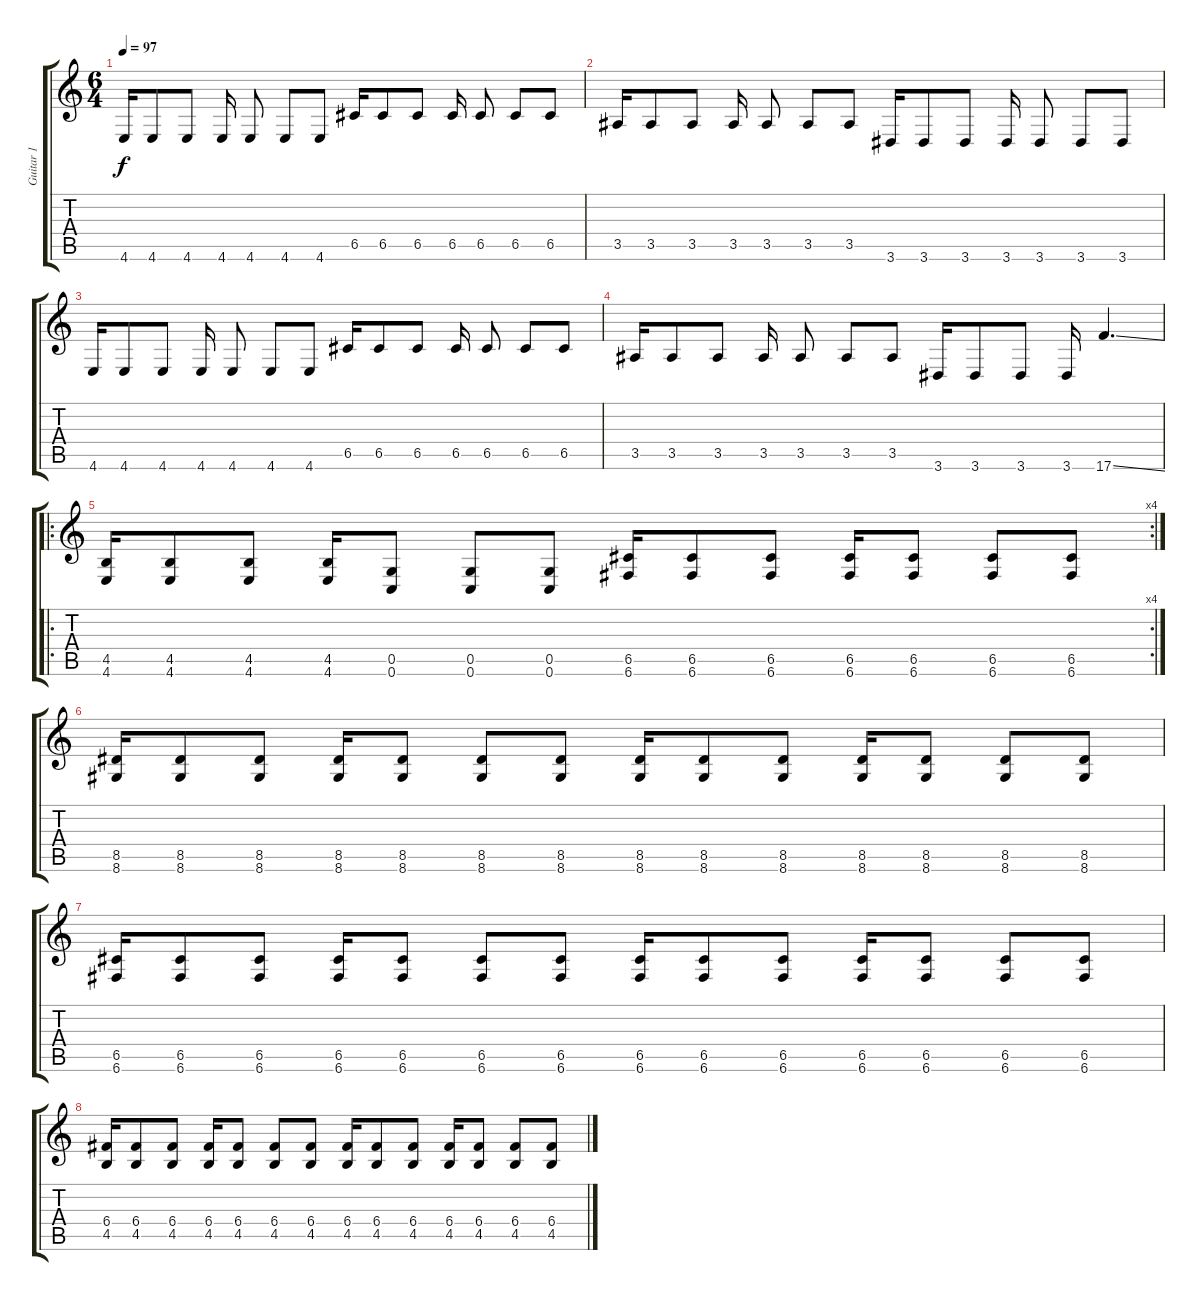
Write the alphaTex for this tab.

\track ("Guitar 1" "Guitar 1") {instrument distortionguitar}
\staff {score tabs}
\tuning (E4 C4 G3 C3 G2 C2) {hide}
\ts (6 4)
\tempo 97
\clef g2
\ks c
4.6.16{dy f instrument distortionguitar} 4.6.8 4.6.8 4.6.16{beam split} 4.6.8 4.6.8 4.6.8 6.5.16 6.5.8 6.5.8 6.5.16{beam split} 6.5.8 6.5.8 6.5.8 |
3.5.16 3.5.8 3.5.8 3.5.16{beam split} 3.5.8 3.5.8 3.5.8 3.6.16 3.6.8 3.6.8 3.6.16{beam split} 3.6.8 3.6.8 3.6.8 |
4.6.16 4.6.8 4.6.8 4.6.16{beam split} 4.6.8 4.6.8 4.6.8 6.5.16 6.5.8 6.5.8 6.5.16{beam split} 6.5.8 6.5.8 6.5.8 |
3.5.16 3.5.8 3.5.8 3.5.16{beam split} 3.5.8 3.5.8 3.5.8 3.6.16 3.6.8 3.6.8 3.6.16 17.6{ss}.4{d} |
\ro
\rc 4
(4.5 4.6).16 (4.5 4.6).8 (4.5 4.6).8 (4.5 4.6).16 (0.5 0.6).8 (0.5 0.6).8 (0.5 0.6).8 (6.5 6.6).16 (6.5 6.6).8 (6.5 6.6).8 (6.5 6.6).16 (6.5 6.6).8 (6.5 6.6).8 (6.5 6.6).8 |
(8.5 8.6).16 (8.5 8.6).8 (8.5 8.6).8 (8.5 8.6).16 (8.5 8.6).8 (8.5 8.6).8 (8.5 8.6).8 (8.5 8.6).16 (8.5 8.6).8 (8.5 8.6).8 (8.5 8.6).16 (8.5 8.6).8 (8.5 8.6).8 (8.5 8.6).8 |
(6.5 6.6).16 (6.5 6.6).8 (6.5 6.6).8 (6.5 6.6).16 (6.5 6.6).8 (6.5 6.6).8 (6.5 6.6).8 (6.5 6.6).16 (6.5 6.6).8 (6.5 6.6).8 (6.5 6.6).16 (6.5 6.6).8 (6.5 6.6).8 (6.5 6.6).8 |
(6.4 4.5).16 (6.4 4.5).8 (6.4 4.5).8 (6.4 4.5).16 (6.4 4.5).8 (6.4 4.5).8 (6.4 4.5).8 (6.4 4.5).16 (6.4 4.5).8 (6.4 4.5).8 (6.4 4.5).16 (6.4 4.5).8 (6.4 4.5).8 (6.4 4.5).8
